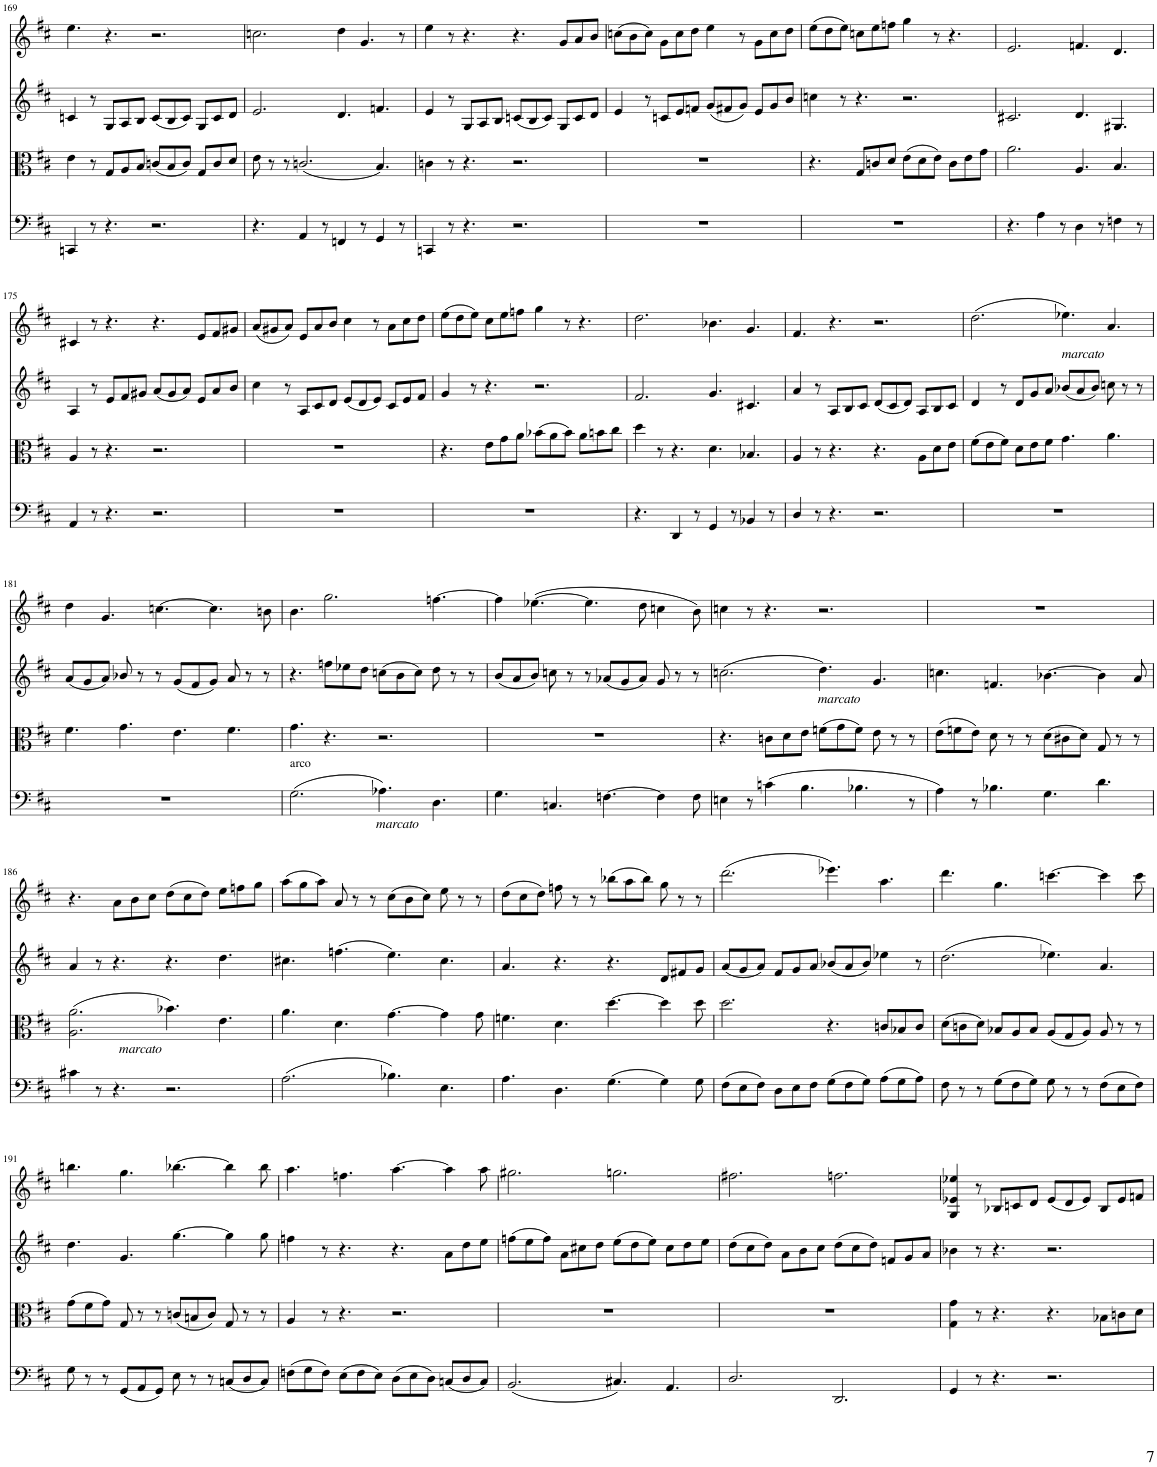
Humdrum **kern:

**kern	**kern	**kern	**kern
*part4	*part3	*part2	*part1
*staff4	*staff3	*staff2	*staff1
*I"Piano	*I"Piano	*I"Piano	*I"Piano
*I'Pno	*I'Pno	*I'Pno	*I'Pno
!!LO:PB:g=z
*clefF4	*clefC3	*clefG2	*clefG2
*k[f#c#]	*k[f#c#]	*k[f#c#]	*k[f#c#]
*M12/8	*M12/8	*M12/8	*M12/8
=169	=169	=169	=169
4CCn/	4e\	4cn/	4.ee\
8r	8r	8r	.
4.r	8G/L	8G/L	4.r
.	8A/	8A/	.
.	8B/J	8B/J	.
2.r	(8cn/L	(8c/L	2.r
.	8B/	8B/	.
.	8c/J)	8c/J)	.
.	8G/L	8G/L	.
.	8c/	8c/	.
.	8d/J	8d/J	.
=170	=170	=170	=170
4.r	8e\	2.e/	2.ccn\
.	8r	.	.
.	8r	.	.
4AA/	(2.cn/	.	.
8r	.	.	.
4FFn/	.	4.d/	4dd\
8r	.	.	4.g/
4GG/	4.B/)	4.fn/	.
8r	.	.	8r
=171	=171	=171	=171
4CCn/	4cn\	4e/	4ee\
8r	8r	8r	8r
4.r	4.r	8G/L	4.r
.	.	8A/	.
.	.	8B/J	.
2.r	2.r	(8cn/L	4.r
.	.	8B/	.
.	.	8c/J)	.
.	.	8G/L	8g/L
.	.	8c/	8a/
.	.	8d/J	8b/J
=172	=172	=172	=172
1.r	1.r	4e/	(8ccn\L
.	.	.	8b\
.	.	8r	8cc\J)
.	.	8cn/L	8g\L
.	.	8e/	8cc\
.	.	8fn/J	8dd\J
.	.	(8g/L	4ee\
.	.	8f#X/	.
.	.	8g/J)	8r
.	.	8e/L	8g\L
.	.	8g/	8cc\
.	.	8b/J	8dd\J
=173	=173	=173	=173
1.r	4.r	4ccn\	(8ee\L
.	.	.	8dd\
.	.	8r	8ee\J)
.	8G/L	4.r	8ccn\L
.	8cn/	.	8ee\
.	8d/J	.	8ffn\J
.	(8e\L	2.r	4gg\
.	8d\	.	.
.	8e\J)	.	8r
.	8c\L	.	4.r
.	8e\	.	.
.	8g\J	.	.
=174	=174	=174	=174
4.r	2.a\	2.c#X/	2.e/
4A\	.	.	.
8r	.	.	.
4D\	4.A/	4.d/	4.fn/
8r	.	.	.
4Fn\	4.B/	4.G#X/	4.d/
8r	.	.	.
!!LO:LB:g=z
=175	=175	=175	=175
4AA/	4A/	4A/	4c#X/
8r	8r	8r	8r
4.r	4.r	8e/L	4.r
.	.	8f#/	.
.	.	8g#X/J	.
2.r	2.r	(8a/L	4.r
.	.	8g#/	.
.	.	8a/J)	.
.	.	8e/L	8e/L
.	.	8a/	8f#/
.	.	8b/J	8g#X/J
=176	=176	=176	=176
1.r	1.r	4cc#\	(8a/L
.	.	.	8g#X/
.	.	8r	8a/J)
.	.	8A/L	8e/L
.	.	8c#/	8a/
.	.	8d/J	8b/J
.	.	(8e/L	4cc#\
.	.	8d/	.
.	.	8e/J)	8r
.	.	8c#/L	8a\L
.	.	8e/	8cc#\
.	.	8f#/J	8dd\J
=177	=177	=177	=177
1.r	4.r	4g/	(8ee\L
.	.	.	8dd\
.	.	8r	8ee\J)
.	8e\L	4.r	8cc#\L
.	8g\	.	8ee\
.	8a\J	.	8ffn\J
.	(8b-X\L	2.r	4gg\
.	8a\	.	.
.	8b-\J)	.	8r
.	8a\L	.	4.r
.	8bn\	.	.
.	8cc#\J	.	.
=178	=178	=178	=178
4.r	4dd\	2.f#/	2.dd\
.	8r	.	.
4DD/	4.r	.	.
8r	.	.	.
4GG/	4.d\	4.g/	4.b-X\
8r	.	.	.
4BB-X/	4.B-X/	4.c#X/	4.g/
8r	.	.	.
=179	=179	=179	=179
4D/	4A/	4a/	4.f#/
8r	8r	8r	.
4.r	4.r	8A/L	4.r
.	.	8B/	.
.	.	8c#/J	.
2.r	4.r	(8d/L	2.r
.	.	8c#/	.
.	.	8d/J)	.
.	8A\L	8A/L	.
.	8d\	8B/	.
.	8e\J	8c#/J	.
=180	=180	=180	=180
1.r	(8f#\L	4d/	(2.dd\
.	8e\	.	.
.	8f#\J)	8r	.
.	8d\L	8d/L	.
.	8e\	8g/	.
.	8f#\J	8a/J	.
!	!	!	!LO:TX:b:i:t=marcato
.	4.g\	(8b-X/L	4.ee-X\)
.	.	8a/	.
.	.	8b-/J)	.
.	4.a\	8ccn\	4.a/
.	.	8r	.
.	.	8r	.
!!LO:LB:g=z
=181	=181	=181	=181
1.r	4.f#\	(8a/L	4dd\
.	.	8g/	.
.	.	8a/J)	4.g/
.	4.g\	8b-X/	.
.	.	8r	.
.	.	8r	[4.ccn\
.	4.e\	(8g/L	.
.	.	8f#/	.
.	.	8g/J)	4.cc\]
.	4.f#\	8a/	.
.	.	8r	.
.	.	8r	8bn\
=182	=182	=182	=182
!LO:TX:a:t=arco	!	!	!
(2.G\	4.g\	4.r	4.b\
.	4.r	8ffn\L	2.gg\
.	.	8ee-X\	.
.	.	8dd\J	.
!LO:TX:b:i:t=marcato	!	!	!
4.A-X\)	2.r	(8ccn\L	.
.	.	8b\	.
.	.	8cc\J)	.
4.D\	.	8dd\	[4.ffn\
.	.	8r	.
.	.	8r	.
=183	=183	=183	=183
4.G\	1.r	(8b/L	4ff\]
.	.	8a/	.
.	.	8b/J)	([4.ee-X\
4.Cn/	.	8ccn\	.
.	.	8r	.
.	.	8r	4.ee-\]
[4.Fn\	.	(8a-X/L	.
.	.	8g/	.
.	.	8a-/J)	8dd\
4F\]	.	8g/	4ccn\
.	.	8r	.
8F\	.	8r	8b\)
=184	=184	=184	=184
4En\	4.r	(2.ccn\	4ccn\
8r	.	.	8r
(4cn\	8cn\L	.	4.r
.	8d\	.	.
4.B\	8e\J	.	.
!	!	!LO:TX:b:i:t=marcato	!
.	(8fn\L	4.dd\)	2.r
.	8g\	.	.
4.B-X\	8f\J)	.	.
.	8e\	4.g/	.
.	8r	.	.
8r	8r	.	.
=185	=185	=185	=185
4A\)	(8e\L	4.ccn\	1.r
.	8fn\	.	.
8r	8e\J)	.	.
4.B-X\	8d\	4.fn/	.
.	8r	.	.
.	8r	.	.
4.G\	(8d\L	[4.b-X\	.
.	8c#X\	.	.
.	8d\J)	.	.
4.d\	8G/	4b-\]	.
.	8r	.	.
.	8r	8a/	.
!!LO:LB:g=z
=186	=186	=186	=186
!	!LO:TX:b:i:t=marcato	!	!
4c#X\	(2.A\ 2.a\	4a/	4.r
8r	.	8r	.
4.r	.	4.r	8a\L
.	.	.	8b\
.	.	.	8cc#\J
2.r	4.b-X\)	4.r	(8dd\L
.	.	.	8cc#\
.	.	.	8dd\J)
.	4.e\	4.dd\	8ee\L
.	.	.	8ffn\
.	.	.	8gg\J
=187	=187	=187	=187
(2.A\	4.a\	4.cc#X\	(8aa\L
.	.	.	8gg\
.	.	.	8aa\J)
.	4.d\	(4.ffn\	8a/
.	.	.	8r
.	.	.	8r
4.B-X\)	[4.g\	4.ee\)	(8cc#\L
.	.	.	8b\
.	.	.	8cc#\J)
4.E\	4g\]	4.cc#\	8ee\
.	.	.	8r
.	8g\	.	8r
=188	=188	=188	=188
4.A\	4.fn\	4.a/	(8dd\L
.	.	.	8cc#\
.	.	.	8dd\J)
4.D\	4.d\	4.r	8ffn\
.	.	.	8r
.	.	.	8r
(4.G\	[4.dd\	4.r	(8bb-X\L
.	.	.	8aa\
.	.	.	8bb-\J)
4G\)	4dd\]	8d/L	8gg\
.	.	8f#X/	8r
8G\	8dd\	8g/J	8r
=189	=189	=189	=189
(8F#\L	2.dd\	(8a/L	(2.ddd\
8E\	.	8g/	.
8F#\J)	.	8a/J)	.
8D\L	.	8f#/L	.
8E\	.	8g/	.
8F#\J	.	8a/J	.
(8G\L	4.r	(8b-X/L	4.eee-X\)
8F#\	.	8a/	.
8G\J)	.	8b-/J)	.
(8A\L	8cn/L	4ee-X\	4.aa\
8G\	8B-X/	.	.
8A\J)	8c/J	8r	.
=190	=190	=190	=190
8F#\	(8d\L	(2.dd\	4.ddd\
8r	8cn\	.	.
8r	8d\J)	.	.
(8G\L	8B-X/L	.	4.gg\
8F#\	8A/	.	.
8G\J)	8B-/J	.	.
8G\	(8A/L	4.ee-X\)	[4.cccn\
8r	8G/	.	.
8r	8A/J)	.	.
(8F#\L	8A/	4.a/	4ccc\]
8E\	8r	.	.
8F#\J)	8r	.	8ccc\
!!LO:LB:g=z
=191	=191	=191	=191
8G\	(8g\L	4.dd\	4.bbn\
8r	8f#\	.	.
8r	8g\J)	.	.
(8GG/L	8G/	4.g/	4.gg\
8AA/	8r	.	.
8GG/J)	8r	.	.
8E\	(8cn/L	[4.gg\	[4.bb-X\
8r	8Bn/	.	.
8r	8c/J)	.	.
(8Cn/L	8G/	4gg\]	4bb-\]
8D/	8r	.	.
8C/J)	8r	8gg\	8bb-\
=192	=192	=192	=192
(8Fn\L	4A/	4ffn\	4.aa\
8G\	.	.	.
8F\J)	8r	8r	.
(8E\L	4.r	4.r	4.ffn\
8F\	.	.	.
8E\J)	.	.	.
(8D\L	2.r	4.r	[4.aa\
8E\	.	.	.
8D\J)	.	.	.
(8Cn/L	.	8a\L	4aa\]
8D/	.	8dd\	.
8C/J)	.	8ee\J	8aa\
=193	=193	=193	=193
(2.BB/	1.r	(8ffn\L	2.gg#X\
.	.	8ee\	.
.	.	8ff\J)	.
.	.	8a\L	.
.	.	8cc#X\	.
.	.	8dd\J	.
4.C#X/)	.	(8ee\L	2.ggn\
.	.	8dd\	.
.	.	8ee\J)	.
4.AA/	.	8cc#\L	.
.	.	8dd\	.
.	.	8ee\J	.
=194	=194	=194	=194
2.D/	1.r	(8dd\L	2.ff#X\
.	.	8cc#\	.
.	.	8dd\J)	.
.	.	8a\L	.
.	.	8b\	.
.	.	8cc#\J	.
2.DD/	.	(8dd\L	2.ffn\
.	.	8cc#\	.
.	.	8dd\J)	.
.	.	8fn/L	.
.	.	8g/	.
.	.	8a/J	.
=195	=195	=195	=195
4GG/	4G\ 4g\	4b-X\	4G/ 4e-X/ 4ee-X/
8r	8r	8r	8r
4.r	4.r	4.r	8B-X/L
.	.	.	8cn/
.	.	.	8d/J
2.r	4.r	2.r	(8e-/L
.	.	.	8d/
.	.	.	8e-/J)
.	8B-X\L	.	8B-/L
.	8cn\	.	8e-/
.	8d\J	.	8fn/J
=	=	=	=
*-	*-	*-	*-
